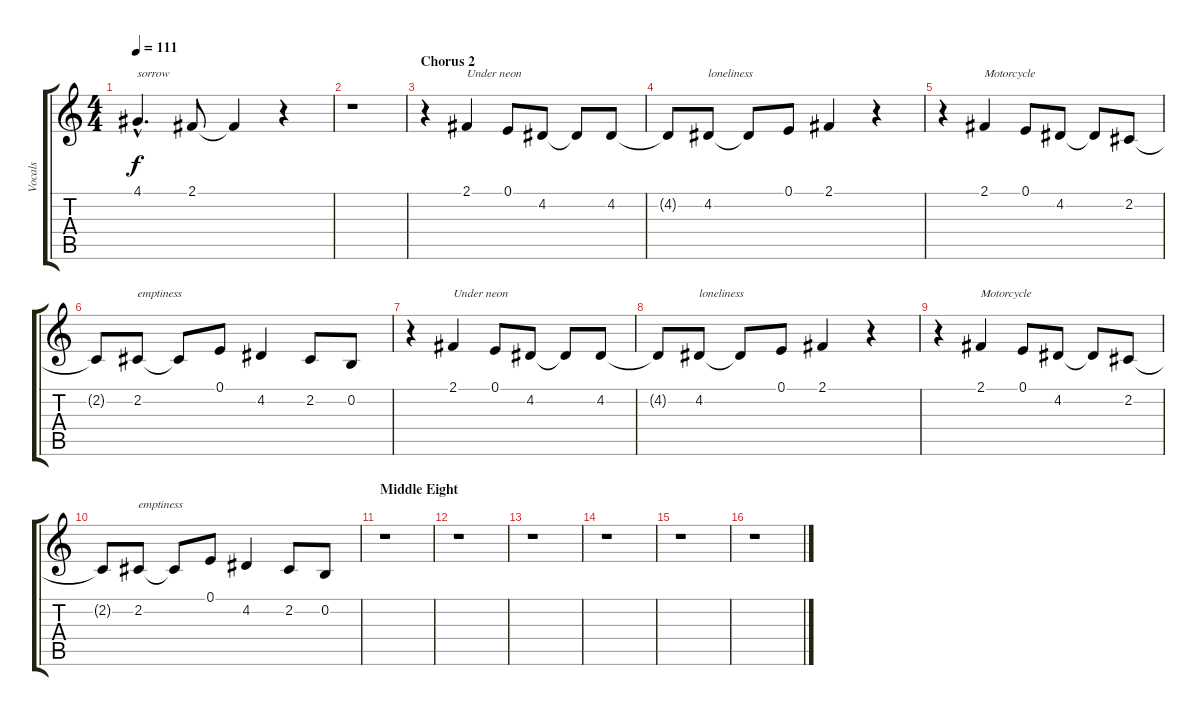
\track ("Vocals" "Vocals") {instrument tenorsax}
\staff {score tabs}
\tuning (E4 B3 G3 D3 A2 E2) {hide}
\ts (4 4)
\tempo 111
\clef g2
\ks c
4.1{hac}.4{d txt "sorrow" dy f} 2.1.8 2.1{t}.4 r.4 |
r.1 |
\section ("" "Chorus 2")
r.4 2.1.4{txt "Under neon"} 0.1.8 4.2.8 4.2{t}.8 4.2.8 |
4.2{t}.8 4.2.8{txt "loneliness"} 4.2{t}.8 0.1.8 2.1.4 r.4 |
r.4 2.1.4{txt "Motorcycle"} 0.1.8 4.2.8 4.2{t}.8 2.2.8 |
2.2{t}.8 2.2.8{txt "emptiness"} 2.2{t}.8 0.1.8 4.2.4 2.2.8 0.2.8 |
r.4 2.1.4{txt "Under neon"} 0.1.8 4.2.8 4.2{t}.8 4.2.8 |
4.2{t}.8 4.2.8{txt "loneliness"} 4.2{t}.8 0.1.8 2.1.4 r.4 |
r.4 2.1.4{txt "Motorcycle"} 0.1.8 4.2.8 4.2{t}.8 2.2.8 |
2.2{t}.8 2.2.8{txt "emptiness"} 2.2{t}.8 0.1.8 4.2.4 2.2.8 0.2.8 |
\section ("" "Middle Eight")
r.1 |
r.1 |
r.1 |
r.1 |
r.1 |
r.1
